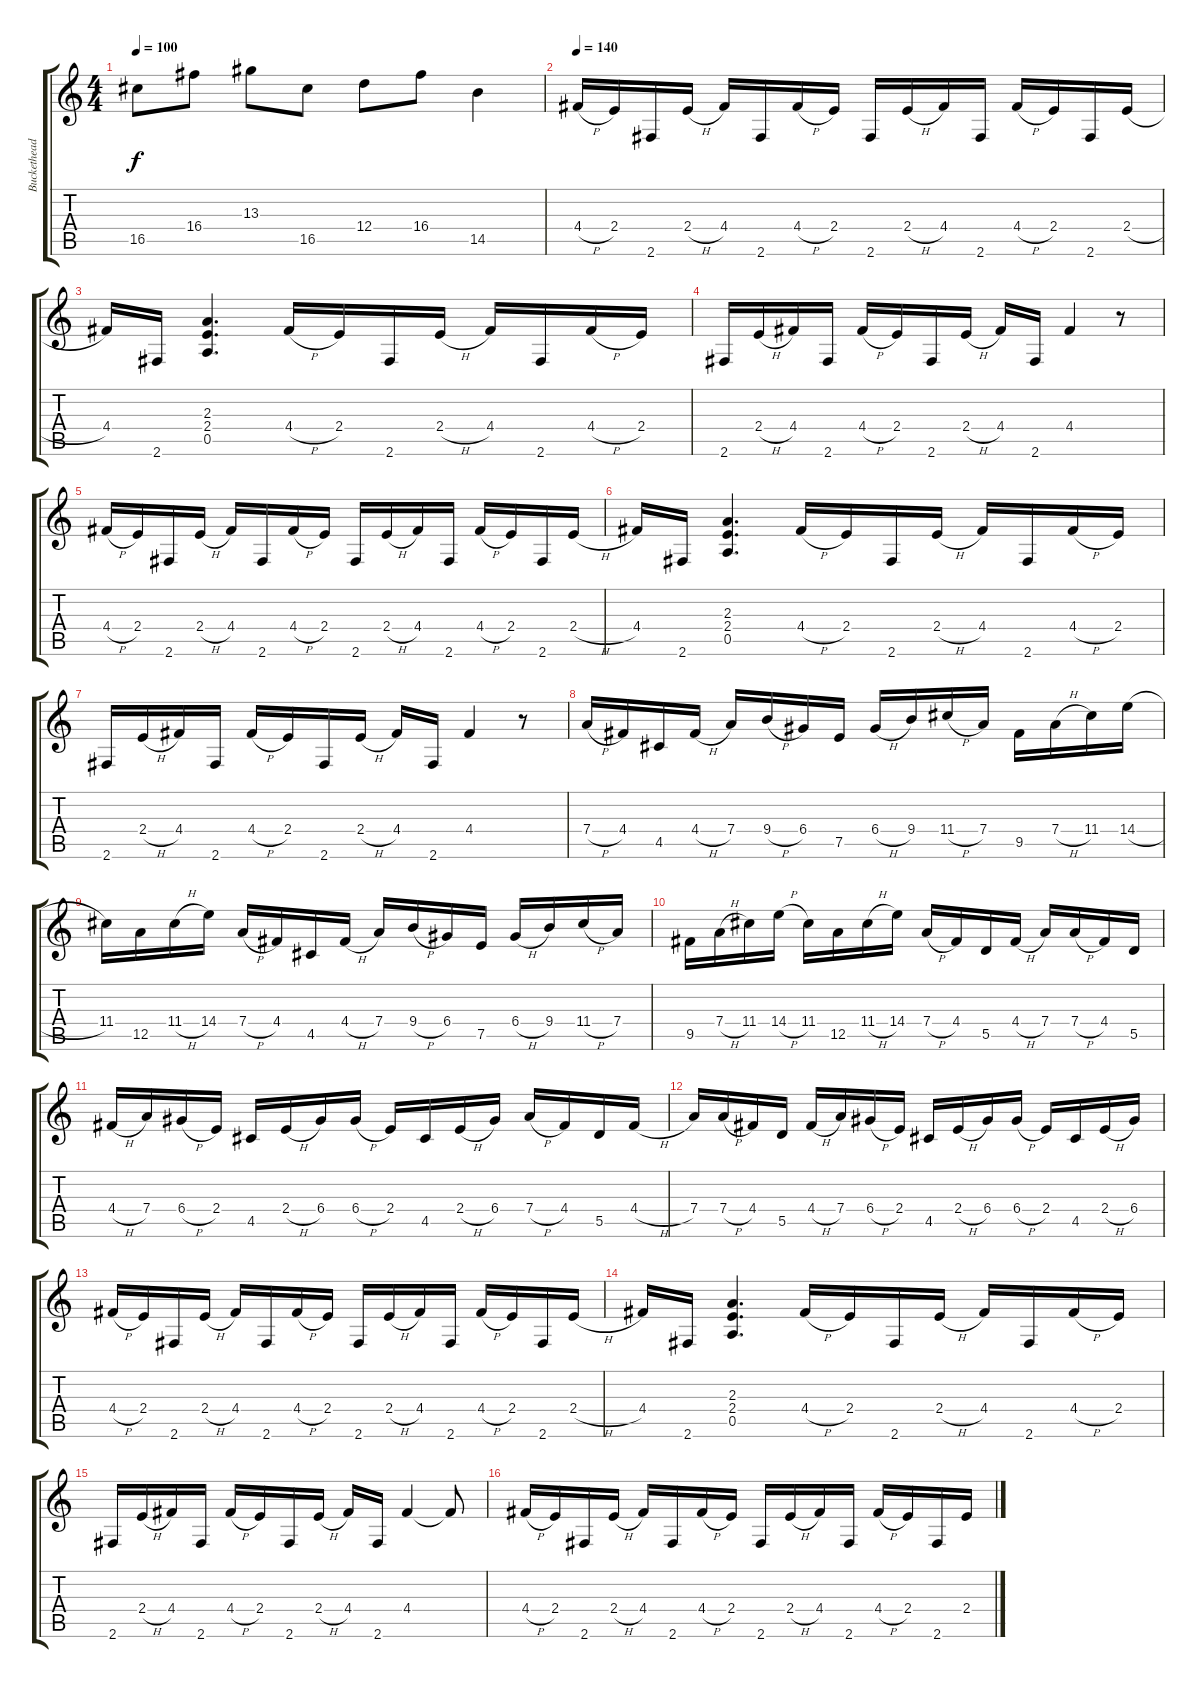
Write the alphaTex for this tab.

\track ("Buckethead" "Buckethead") {instrument electricguitarclean}
\staff {score tabs}
\tuning (E4 B3 G3 D3 A2 E2) {hide}
\ts (4 4)
\tempo 100
\clef g2
\ks c
16.5.8{dy f} 16.4.8 13.3.8 16.5.8 12.4.8 16.4.8 14.5.4 |
\tempo 140
4.4{h}.16 2.4.16 2.6.16 2.4{h}.16 4.4.16 2.6.16 4.4{h}.16 2.4.16 2.6.16 2.4{h}.16 4.4.16 2.6.16 4.4{h}.16 2.4.16 2.6.16 2.4{h}.16 |
4.4.16 2.6.16 (2.3 2.4 0.5).4{d} 4.4{h}.16 2.4.16 2.6.16 2.4{h}.16 4.4.16 2.6.16 4.4{h}.16 2.4.16 |
2.6.16 2.4{h}.16 4.4.16 2.6.16 4.4{h}.16 2.4.16 2.6.16 2.4{h}.16 4.4.16 2.6.16 4.4.4 r.8 |
4.4{h}.16 2.4.16 2.6.16 2.4{h}.16 4.4.16 2.6.16 4.4{h}.16 2.4.16 2.6.16 2.4{h}.16 4.4.16 2.6.16 4.4{h}.16 2.4.16 2.6.16 2.4{h}.16 |
4.4.16 2.6.16 (2.3 2.4 0.5).4{d} 4.4{h}.16 2.4.16 2.6.16 2.4{h}.16 4.4.16 2.6.16 4.4{h}.16 2.4.16 |
2.6.16 2.4{h}.16 4.4.16 2.6.16 4.4{h}.16 2.4.16 2.6.16 2.4{h}.16 4.4.16 2.6.16 4.4.4 r.8 |
7.4{h}.16 4.4.16 4.5.16 4.4{h}.16 7.4.16 9.4{h}.16 6.4.16 7.5.16 6.4{h}.16 9.4.16 11.4{h}.16 7.4.16 9.5.16 7.4{h}.16 11.4.16 14.4{h}.16 |
11.4.16 12.5.16 11.4{h}.16 14.4.16 7.4{h}.16 4.4.16 4.5.16 4.4{h}.16 7.4.16 9.4{h}.16 6.4.16 7.5.16 6.4{h}.16 9.4.16 11.4{h}.16 7.4.16 |
9.5.16 7.4{h}.16 11.4.16 14.4{h}.16 11.4.16 12.5.16 11.4{h}.16 14.4.16 7.4{h}.16 4.4.16 5.5.16 4.4{h}.16 7.4.16 7.4{h}.16 4.4.16 5.5.16 |
4.4{h}.16 7.4.16 6.4{h}.16 2.4.16 4.5.16 2.4{h}.16 6.4.16 6.4{h}.16 2.4.16 4.5.16 2.4{h}.16 6.4.16 7.4{h}.16 4.4.16 5.5.16 4.4{h}.16 |
7.4.16 7.4{h}.16 4.4.16 5.5.16 4.4{h}.16 7.4.16 6.4{h}.16 2.4.16 4.5.16 2.4{h}.16 6.4.16 6.4{h}.16 2.4.16 4.5.16 2.4{h}.16 6.4.16 |
4.4{h}.16 2.4.16 2.6.16 2.4{h}.16 4.4.16 2.6.16 4.4{h}.16 2.4.16 2.6.16 2.4{h}.16 4.4.16 2.6.16 4.4{h}.16 2.4.16 2.6.16 2.4{h}.16 |
4.4.16 2.6.16 (2.3 2.4 0.5).4{d} 4.4{h}.16 2.4.16 2.6.16 2.4{h}.16 4.4.16 2.6.16 4.4{h}.16 2.4.16 |
2.6.16 2.4{h}.16 4.4.16 2.6.16 4.4{h}.16 2.4.16 2.6.16 2.4{h}.16 4.4.16 2.6.16 4.4.4 4.4{t}.8 |
4.4{h}.16 2.4.16 2.6.16 2.4{h}.16 4.4.16 2.6.16 4.4{h}.16 2.4.16 2.6.16 2.4{h}.16 4.4.16 2.6.16 4.4{h}.16 2.4.16 2.6.16 2.4{h}.16
